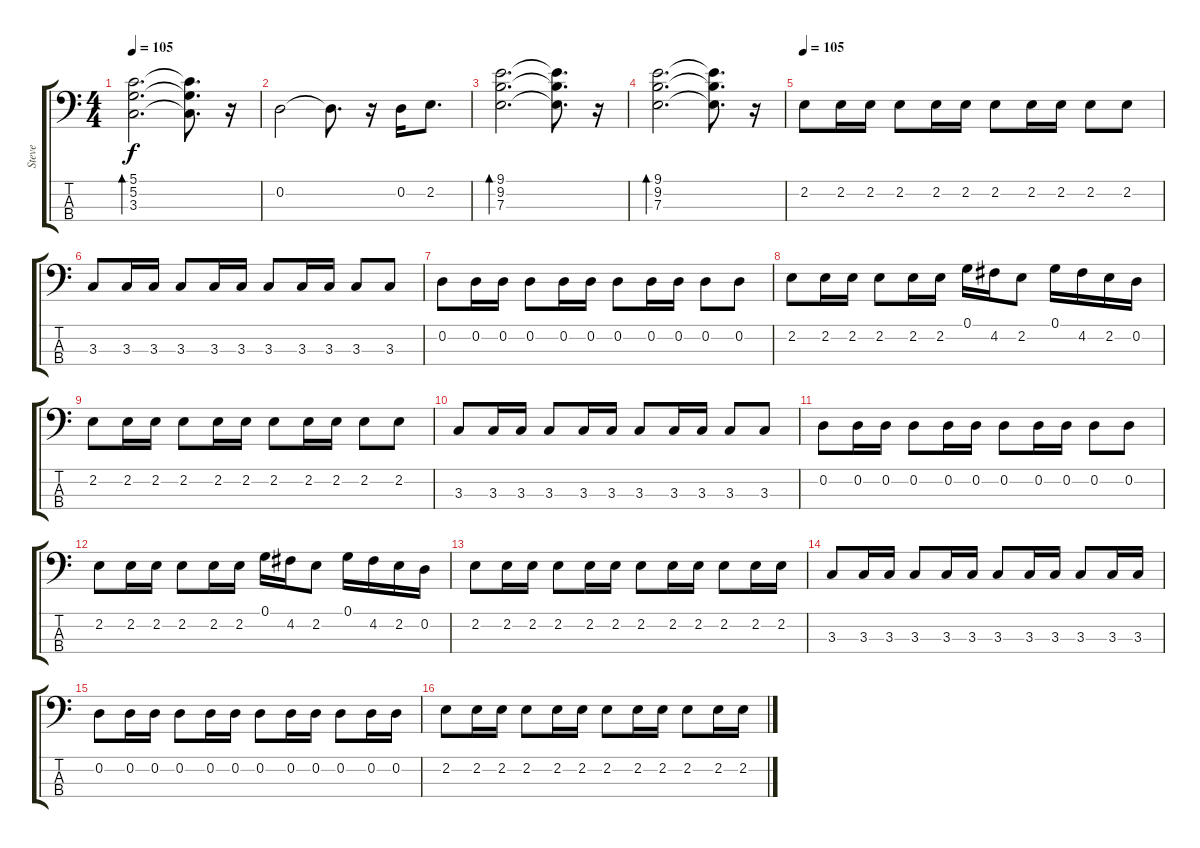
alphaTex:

\track ("Steve" "Steve") {instrument electricbassfinger}
\staff {score tabs}
\tuning (G2 D2 A1 E1) {hide}
\ts (4 4)
\tempo 105
\clef f4
\ks c
(5.1 5.2 3.3).2{d bd 60 dy f} (5.1{t} 5.2{t} 3.3{t}).8{d} r.16 |
0.2.2 0.2{t}.8{d} r.16 0.2.16 2.2.8{d} |
(9.1 9.2 7.3).2{d bd 60} (9.1{t} 9.2{t} 7.3{t}).8{d} r.16 |
(9.1 9.2 7.3).2{d bd 60} (9.1{t} 9.2{t} 7.3{t}).8{d} r.16 |
\tempo 105
2.2.8 2.2.16 2.2.16 2.2.8 2.2.16 2.2.16 2.2.8 2.2.16 2.2.16 2.2.8 2.2.8 |
3.3.8 3.3.16 3.3.16 3.3.8 3.3.16 3.3.16 3.3.8 3.3.16 3.3.16 3.3.8 3.3.8 |
0.2.8 0.2.16 0.2.16 0.2.8 0.2.16 0.2.16 0.2.8 0.2.16 0.2.16 0.2.8 0.2.8 |
2.2.8 2.2.16 2.2.16 2.2.8 2.2.16 2.2.16 0.1.16 4.2.16 2.2.8 0.1.16 4.2.16 2.2.16 0.2.16 |
2.2.8 2.2.16 2.2.16 2.2.8 2.2.16 2.2.16 2.2.8 2.2.16 2.2.16 2.2.8 2.2.8 |
3.3.8 3.3.16 3.3.16 3.3.8 3.3.16 3.3.16 3.3.8 3.3.16 3.3.16 3.3.8 3.3.8 |
0.2.8 0.2.16 0.2.16 0.2.8 0.2.16 0.2.16 0.2.8 0.2.16 0.2.16 0.2.8 0.2.8 |
2.2.8 2.2.16 2.2.16 2.2.8 2.2.16 2.2.16 0.1.16 4.2.16 2.2.8 0.1.16 4.2.16 2.2.16 0.2.16 |
2.2.8 2.2.16 2.2.16 2.2.8 2.2.16 2.2.16 2.2.8 2.2.16 2.2.16 2.2.8 2.2.16 2.2.16 |
3.3.8 3.3.16 3.3.16 3.3.8 3.3.16 3.3.16 3.3.8 3.3.16 3.3.16 3.3.8 3.3.16 3.3.16 |
0.2.8 0.2.16 0.2.16 0.2.8 0.2.16 0.2.16 0.2.8 0.2.16 0.2.16 0.2.8 0.2.16 0.2.16 |
2.2.8 2.2.16 2.2.16 2.2.8 2.2.16 2.2.16 2.2.8 2.2.16 2.2.16 2.2.8 2.2.16 2.2.16
